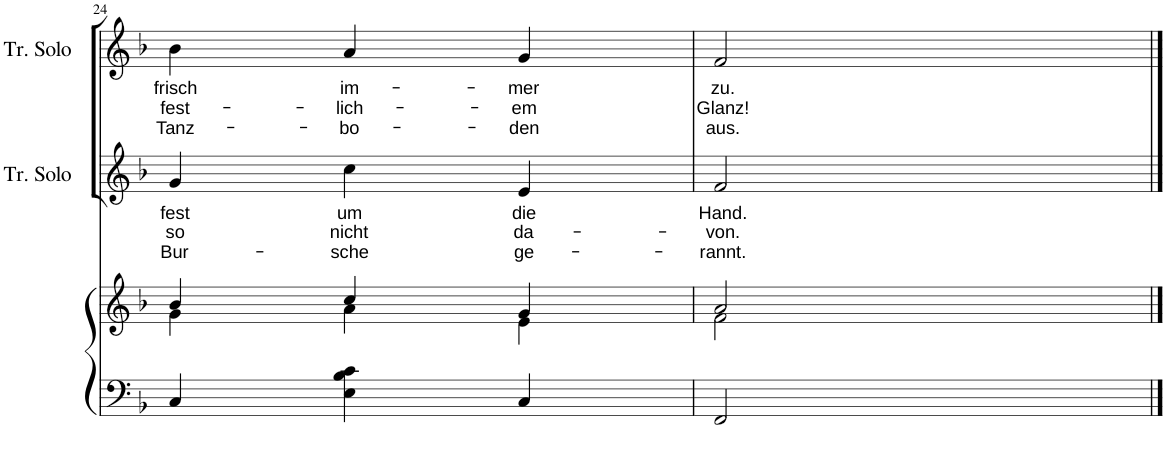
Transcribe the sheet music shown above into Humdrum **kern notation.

**kern	**kern	**kern	**text	**text	**text	**kern	**text	**text	**text
*part3	*part3	*part2	*part2	*part2	*part2	*part1	*part1	*part1	*part1
*staff4	*staff3	*staff2	*staff2	*staff2	*staff2	*staff1	*staff1	*staff1	*staff1
*I"P3	*	*I"P2	*	*	*	*I"P1	*	*	*
!!LO:PB:g=z
*clefF4	*clefG2	*clefG2	*	*	*	*clefG2	*	*	*
*k[b-]	*k[b-]	*k[b-]	*	*	*	*k[b-]	*	*	*
*F:	*F:	*F:	*	*	*	*F:	*	*	*
*M3/4	*M3/4	*M3/4	*	*	*	*M3/4	*	*	*
=24	=24	=24	=24	=24	=24	=24	=24	=24	=24
*	*^	*	*	*	*	*	*	*	*
!	!	!	!	!LO:LY:b	!LO:LY:b	!LO:LY:b	!	!LO:LY:b	!LO:LY:b	!LO:LY:b
4C/	4b-/	4g\	4g/	fest	so	Bur-	4b-\	frisch	fest-	Tanz-
!	!	!	!	!LO:LY:b	!LO:LY:b	!LO:LY:b	!	!LO:LY:b	!LO:LY:b	!LO:LY:b
4E\ 4B-\ 4c\	4cc/	4a\	4cc\	um	nicht	-sche	4a/	im-	-lich-	-bo-
!	!	!	!	!LO:LY:b	!LO:LY:b	!LO:LY:b	!	!LO:LY:b	!LO:LY:b	!LO:LY:b
4C/	4g/	4e\	4e/	die	da-	ge-	4g/	-mer	-em	-den
=25	=25	=25	=25	=25	=25	=25	=25	=25	=25	=25
!	!	!	!	!LO:LY:b	!LO:LY:b	!LO:LY:b	!	!LO:LY:b	!LO:LY:b	!LO:LY:b
2FF/	2a/	2f\	2f/	Hand.	-von.	-rannt.	2f/	zu.	Glanz!	aus.
4ryy	4ryy	4ryy	4ryy	.	.	.	4ryy	.	.	.
*	*v	*v	*	*	*	*	*	*	*	*
==	==	==	==	==	==	==	==	==	==
*-	*-	*-	*-	*-	*-	*-	*-	*-	*-
